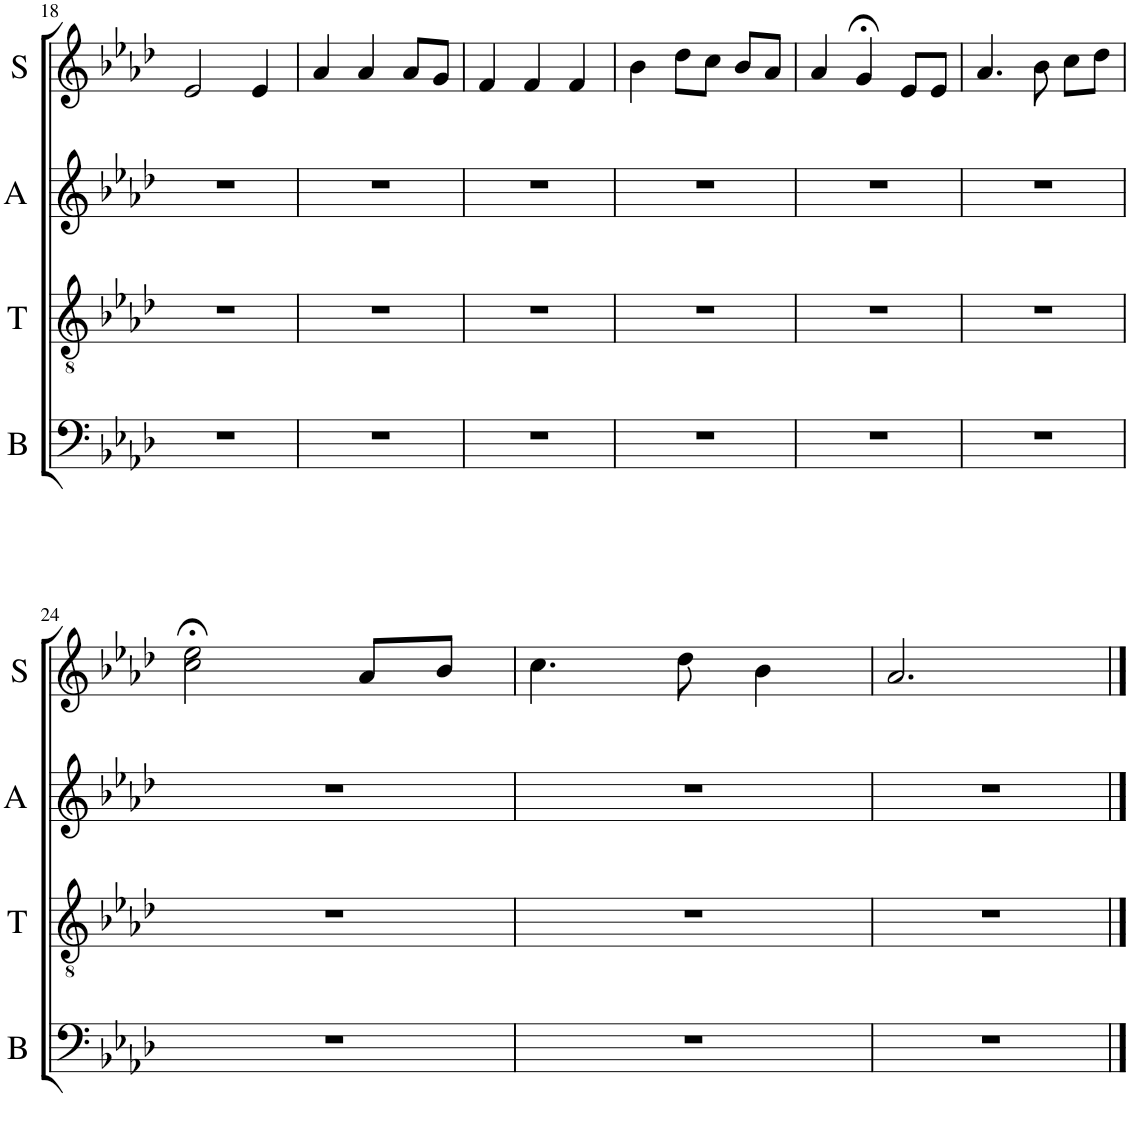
**kern	**kern	**kern	**kern
*part4	*part3	*part2	*part1
*staff4	*staff3	*staff2	*staff1
*I"Bass	*I"Tenor	*I"Alto	*I"Soprano
*I'B	*I'T	*I'A	*I'S
!!LO:PB:g=z
*clefF4	*clefGv2	*clefG2	*clefG2
*k[b-e-a-d-]	*k[b-e-a-d-]	*k[b-e-a-d-]	*k[b-e-a-d-]
*M3/4	*M3/4	*M3/4	*M3/4
=18	=18	=18	=18
2.r	2.r	2.r	2e-/
.	.	.	4e-/
=19	=19	=19	=19
2.r	2.r	2.r	4a-/
.	.	.	4a-/
.	.	.	8a-/L
.	.	.	8g/J
=20	=20	=20	=20
2.r	2.r	2.r	4f/
.	.	.	4f/
.	.	.	4f/
=21	=21	=21	=21
2.r	2.r	2.r	4b-\
.	.	.	8dd-\L
.	.	.	8cc\J
.	.	.	8b-/L
.	.	.	8a-/J
=22	=22	=22	=22
2.r	2.r	2.r	4a-/
.	.	.	4g;</
.	.	.	8e-/L
.	.	.	8e-/J
=23	=23	=23	=23
2.r	2.r	2.r	4.a-/
.	.	.	8b-\
.	.	.	8cc\L
.	.	.	8dd-\J
!!LO:LB:g=z
=24	=24	=24	=24
2.r	2.r	2.r	2cc\;< 2ee-\;<
.	.	.	8a-/L
.	.	.	8b-/J
=25	=25	=25	=25
2.r	2.r	2.r	4.cc\
.	.	.	8dd-\
.	.	.	4b-\
=26	=26	=26	=26
2.r	2.r	2.r	2.a-/
==	==	==	==
*-	*-	*-	*-
